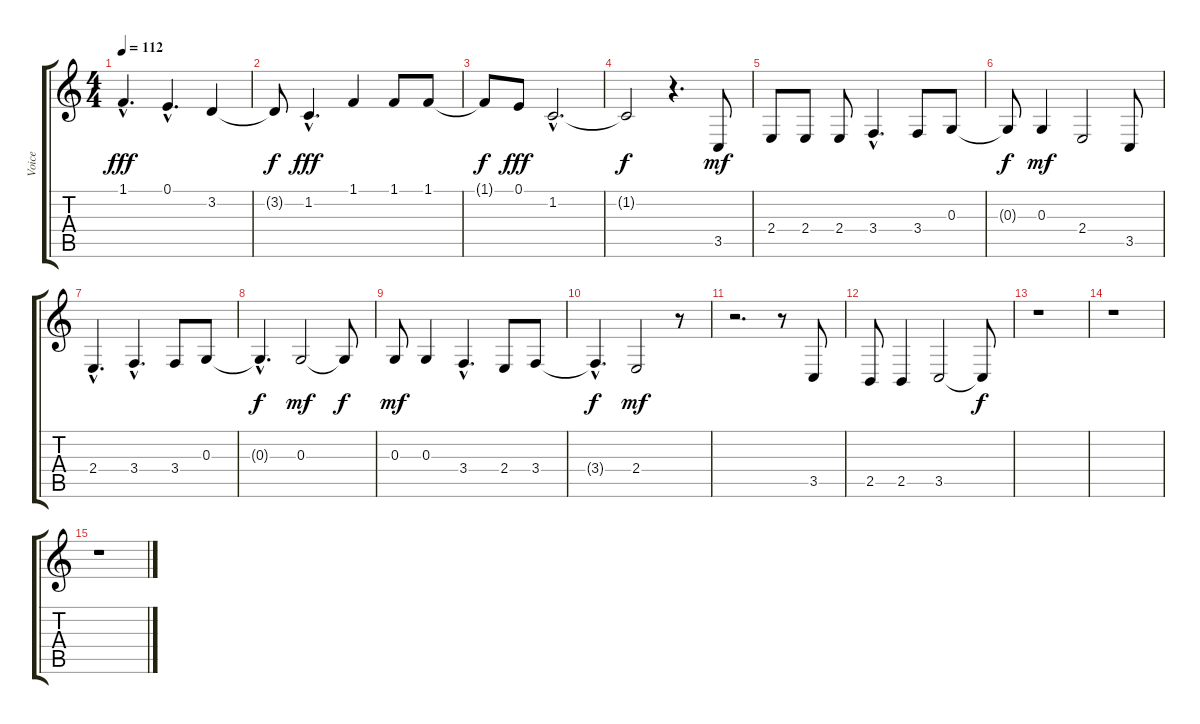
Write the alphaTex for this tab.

\track ("Voice" "Voice") {instrument brightacousticpiano}
\staff {score tabs}
\tuning (E4 B3 G3 D3 A2 E2) {hide}
\ts (4 4)
\tempo 112
\clef g2
\ks c
1.1{hac}.4{d dy fff} 0.1{hac}.4{d} 3.2.4 |
3.2{t}.8{dy f} 1.2{hac}.4{d dy fff} 1.1.4 1.1.8 1.1.8 |
1.1{t}.8{dy f} 0.1.8{dy fff} 1.2{hac}.2{d} |
1.2{t}.2{dy f} r.4{d} 3.5.8{dy mf} |
2.4.8 2.4.8 2.4.8 3.4{hac}.4{d} 3.4.8 0.3.8 |
0.3{t}.8{dy f} 0.3.4{dy mf} 2.4.2 3.5.8 |
2.4{hac}.4{d} 3.4{hac}.4{d} 3.4.8 0.3.8 |
0.3{hac t}.4{d dy f} 0.3.2{dy mf} 0.3{t}.8{dy f} |
0.3.8{dy mf} 0.3.4 3.4{hac}.4{d} 2.4.8 3.4.8 |
3.4{hac t}.4{d dy f} 2.4.2{dy mf} r.8 |
r.2{d} r.8 3.5.8 |
2.5.8 2.5.4 3.5.2 3.5{t}.8{dy f} |
r.1 |
r.1 |
r.1
